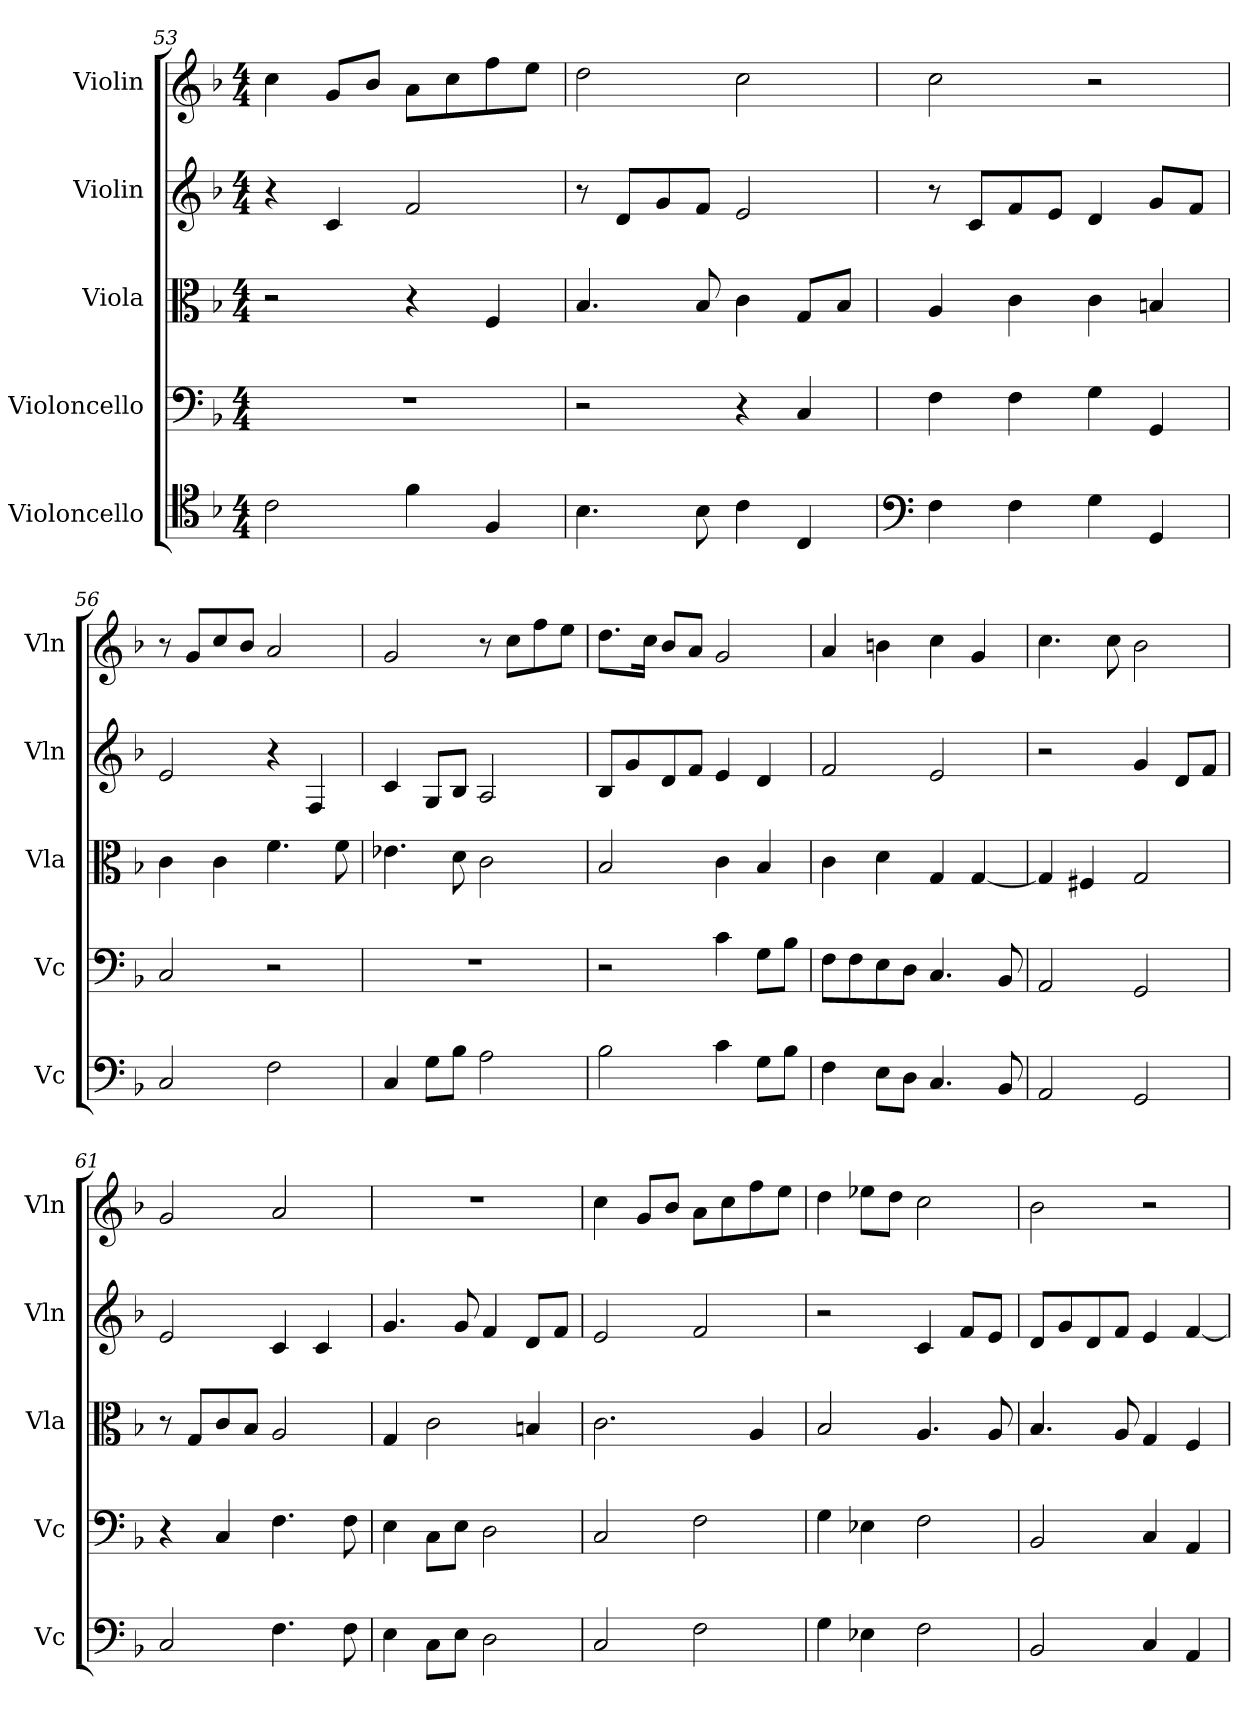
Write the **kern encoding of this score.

**kern	**kern	**kern	**kern	**kern
*part5	*part4	*part3	*part2	*part1
*staff5	*staff4	*staff3	*staff2	*staff1
*I"Violoncello	*I"Violoncello	*I"Viola	*I"Violin	*I"Violin
*I'Vc	*I'Vc	*I'Vla	*I'Vln	*I'Vln
*clefC4	*clefF4	*clefC3	*clefG2	*clefG2
*k[b-]	*k[b-]	*k[b-]	*k[b-]	*k[b-]
*M4/4	*M4/4	*M4/4	*M4/4	*M4/4
=53	=53	=53	=53	=53
2c\	1r	2r	4r	4cc\
.	.	.	4c/	8g/L
.	.	.	.	8b-/J
4f\	.	4r	2f/	8a\L
.	.	.	.	8cc\
4F/	.	4F/	.	8ff\
.	.	.	.	8ee\J
=54	=54	=54	=54	=54
4.B-\	2r	4.B-/	8r	2dd\
.	.	.	8d/L	.
.	.	.	8g/	.
8B-\	.	8B-/	8f/J	.
4c\	4r	4c\	2e/	2cc\
4C/	4C/	8G/L	.	.
.	.	8B-/J	.	.
=55	=55	=55	=55	=55
*clefF4	*	*	*	*
4F\	4F\	4A/	8r	2cc\
.	.	.	8c/L	.
4F\	4F\	4c\	8f/	.
.	.	.	8e/J	.
4G\	4G\	4c\	4d/	2r
4GG/	4GG/	4Bn/	8g/L	.
.	.	.	8f/J	.
=56	=56	=56	=56	=56
2C/	2C/	4c\	2e/	8r
.	.	.	.	8g/L
.	.	4c\	.	8cc/
.	.	.	.	8b-/J
2F\	2r	4.f\	4r	2a/
.	.	.	4F/	.
.	.	8f\	.	.
=57	=57	=57	=57	=57
4C/	1r	4.e-X\	4c/	2g/
8G\L	.	.	8G/L	.
8B-\J	.	8d\	8B-/J	.
2A\	.	2c\	2A/	8r
.	.	.	.	8cc\L
.	.	.	.	8ff\
.	.	.	.	8ee\J
=58	=58	=58	=58	=58
2B-\	2r	2B-/	8B-/L	8.dd\L
.	.	.	8g/	.
.	.	.	.	16cc\Jk
.	.	.	8d/	8b-/L
.	.	.	8f/J	8a/J
4c\	4c\	4c\	4e/	2g/
8G\L	8G\L	4B-/	4d/	.
8B-\J	8B-\J	.	.	.
=59	=59	=59	=59	=59
4F\	8F\L	4c\	2f/	4a/
.	8F\	.	.	.
8E\L	8E\	4d\	.	4bn\
8D\J	8D\J	.	.	.
4.C/	4.C/	4G/	2e/	4cc\
.	.	[4G/	.	4g/
8BB-/	8BB-/	.	.	.
=60	=60	=60	=60	=60
2AA/	2AA/	4G/]	2r	4.cc\
.	.	4F#X/	.	.
.	.	.	.	8cc\
2GG/	2GG/	2G/	4g/	2b-\
.	.	.	8d/L	.
.	.	.	8f/J	.
=61	=61	=61	=61	=61
2C/	4r	8r	2e/	2g/
.	.	8G/L	.	.
.	4C/	8c/	.	.
.	.	8B-/J	.	.
4.F\	4.F\	2A/	4c/	2a/
.	.	.	4c/	.
8F\	8F\	.	.	.
=62	=62	=62	=62	=62
4E\	4E\	4G/	4.g/	1r
8C\L	8C\L	2c\	.	.
8E\J	8E\J	.	8g/	.
2D\	2D\	.	4f/	.
.	.	4Bn/	8d/L	.
.	.	.	8f/J	.
=63	=63	=63	=63	=63
2C/	2C/	2.c\	2e/	4cc\
.	.	.	.	8g/L
.	.	.	.	8b-/J
2F\	2F\	.	2f/	8a\L
.	.	.	.	8cc\
.	.	4A/	.	8ff\
.	.	.	.	8ee\J
=64	=64	=64	=64	=64
4G\	4G\	2B-/	2r	4dd\
4E-X\	4E-X\	.	.	8ee-X\L
.	.	.	.	8dd\J
2F\	2F\	4.A/	4c/	2cc\
.	.	.	8f/L	.
.	.	8A/	8e/J	.
=65	=65	=65	=65	=65
2BB-/	2BB-/	4.B-/	8d/L	2b-\
.	.	.	8g/	.
.	.	.	8d/	.
.	.	8A/	8f/J	.
4C/	4C/	4G/	4e/	2r
4AA/	4AA/	4F/	[4f/	.
=	=	=	=	=
*-	*-	*-	*-	*-
